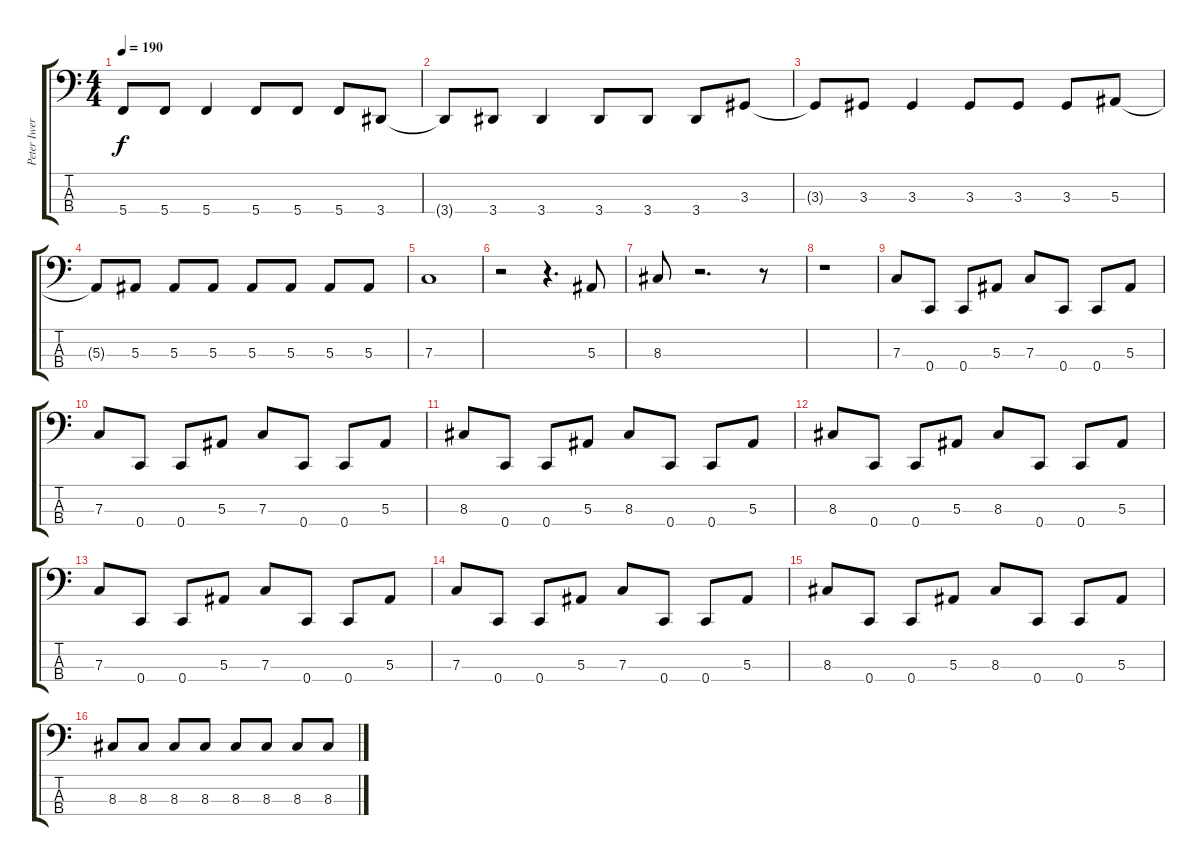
\track ("Peter Iwers" "Peter Iwer") {instrument electricbasspick}
\staff {score tabs}
\tuning (Eb2 Bb1 F1 C1) {hide}
\ts (4 4)
\tempo 190
\clef f4
\ks c
5.4{t}.8{dy f} 5.4.8 5.4.4 5.4.8 5.4.8 5.4.8 3.4.8 |
3.4{t}.8 3.4.8 3.4.4 3.4.8 3.4.8 3.4.8 3.3.8 |
3.3{t}.8 3.3.8 3.3.4 3.3.8 3.3.8 3.3.8 5.3.8 |
5.3{t}.8 5.3.8 5.3.8 5.3.8 5.3.8 5.3.8 5.3.8 5.3.8 |
7.3.1 |
r.2 r.4{d} 5.3.8 |
8.3.8 r.2{d} r.8 |
r.1 |
7.3.8 0.4.8 0.4.8 5.3.8 7.3.8 0.4.8 0.4.8 5.3.8 |
7.3.8 0.4.8 0.4.8 5.3.8 7.3.8 0.4.8 0.4.8 5.3.8 |
8.3.8 0.4.8 0.4.8 5.3.8 8.3.8 0.4.8 0.4.8 5.3.8 |
8.3.8 0.4.8 0.4.8 5.3.8 8.3.8 0.4.8 0.4.8 5.3.8 |
7.3.8 0.4.8 0.4.8 5.3.8 7.3.8 0.4.8 0.4.8 5.3.8 |
7.3.8 0.4.8 0.4.8 5.3.8 7.3.8 0.4.8 0.4.8 5.3.8 |
8.3.8 0.4.8 0.4.8 5.3.8 8.3.8 0.4.8 0.4.8 5.3.8 |
8.3.8 8.3.8 8.3.8 8.3.8 8.3.8 8.3.8 8.3.8 8.3.8
